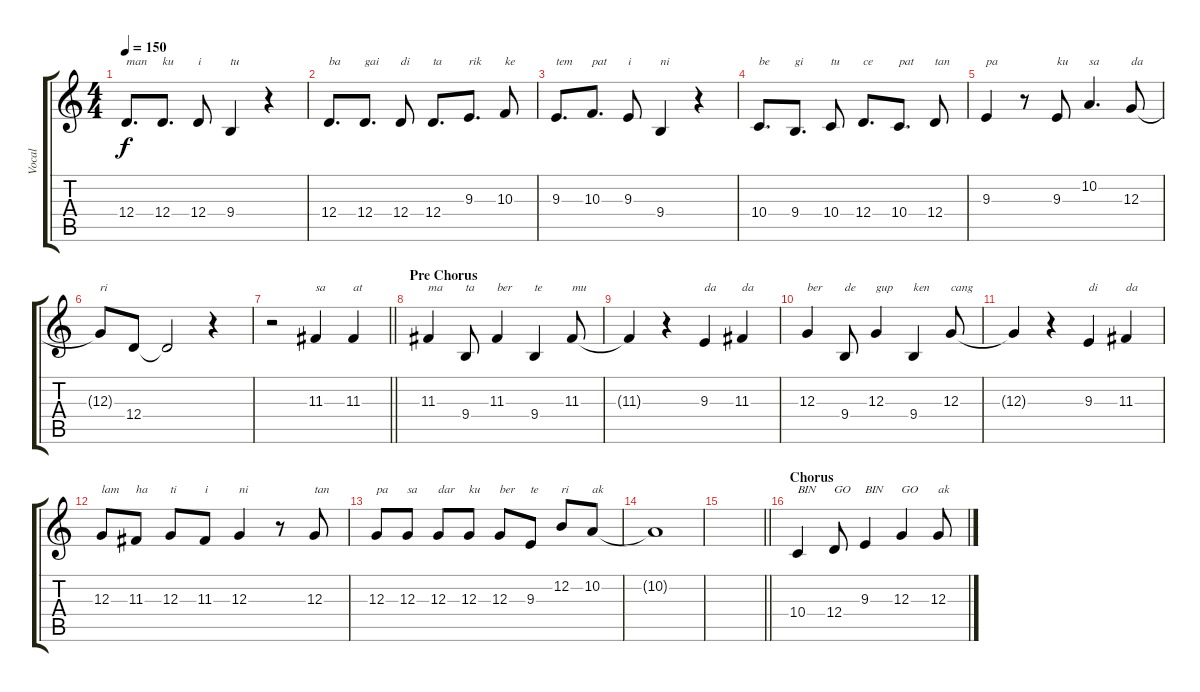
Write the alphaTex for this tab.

\track ("Vocal" "Vocal") {instrument synthbrass1}
\staff {score tabs}
\tuning (E4 B3 G3 D3 A2 E2) {hide}
\ts (4 4)
\tempo 150
\clef g2
\ks c
12.4.8{d txt "man" dy f} 12.4.8{d txt "ku"} 12.4.8{txt "i"} 9.4.4{txt "tu"} r.4 |
12.4.8{d txt "ba"} 12.4.8{d txt "gai"} 12.4.8{txt "di"} 12.4.8{d txt "ta"} 9.3.8{d txt "rik"} 10.3.8{txt "ke"} |
9.3.8{d txt "tem"} 10.3.8{d txt "pat"} 9.3.8{txt "i"} 9.4.4{txt "ni"} r.4 |
10.4.8{d txt "be"} 9.4.8{d txt "gi"} 10.4.8{txt "tu"} 12.4.8{d txt "ce"} 10.4.8{d txt "pat"} 12.4.8{txt "tan"} |
9.3.4{txt "pa"} r.8 9.3.8{txt "ku"} 10.2.4{d txt "sa"} 12.3.8{txt "da"} |
12.3{t}.8{txt "ri"} 12.4.8 12.4{t}.2 r.4 |
\barLineRight lightlight
r.2 11.3.4{txt "sa"} 11.3.4{txt "at"} |
\section ("" "Pre Chorus")
11.3.4{txt "ma"} 9.4.8{txt "ta"} 11.3.4{txt "ber"} 9.4.4{txt "te"} 11.3.8{txt "mu"} |
11.3{t}.4 r.4 9.3.4{txt "da"} 11.3.4{txt "da"} |
12.3.4{txt "ber"} 9.4.8{txt "de"} 12.3.4{txt "gup"} 9.4.4{txt "ken"} 12.3.8{txt "cang"} |
12.3{t}.4 r.4 9.3.4{txt "di"} 11.3.4{txt "da"} |
12.3.8{txt "lam"} 11.3.8{txt "ha"} 12.3.8{txt "ti"} 11.3.8{txt "i"} 12.3.4{txt "ni"} r.8 12.3.8{txt "tan"} |
12.3.8{txt "pa"} 12.3.8{txt "sa"} 12.3.8{txt "dar"} 12.3.8{txt "ku"} 12.3.8{txt "ber"} 9.3.8{txt "te"} 12.2.8{txt "ri"} 10.2.8{txt "ak"} |
10.2{t}.1 |
\barLineRight lightlight
|
\section ("" "Chorus")
10.4.4{txt "BIN"} 12.4.8{txt "GO"} 9.3.4{txt "BIN"} 12.3.4{txt "GO"} 12.3.8{txt "ak"}
